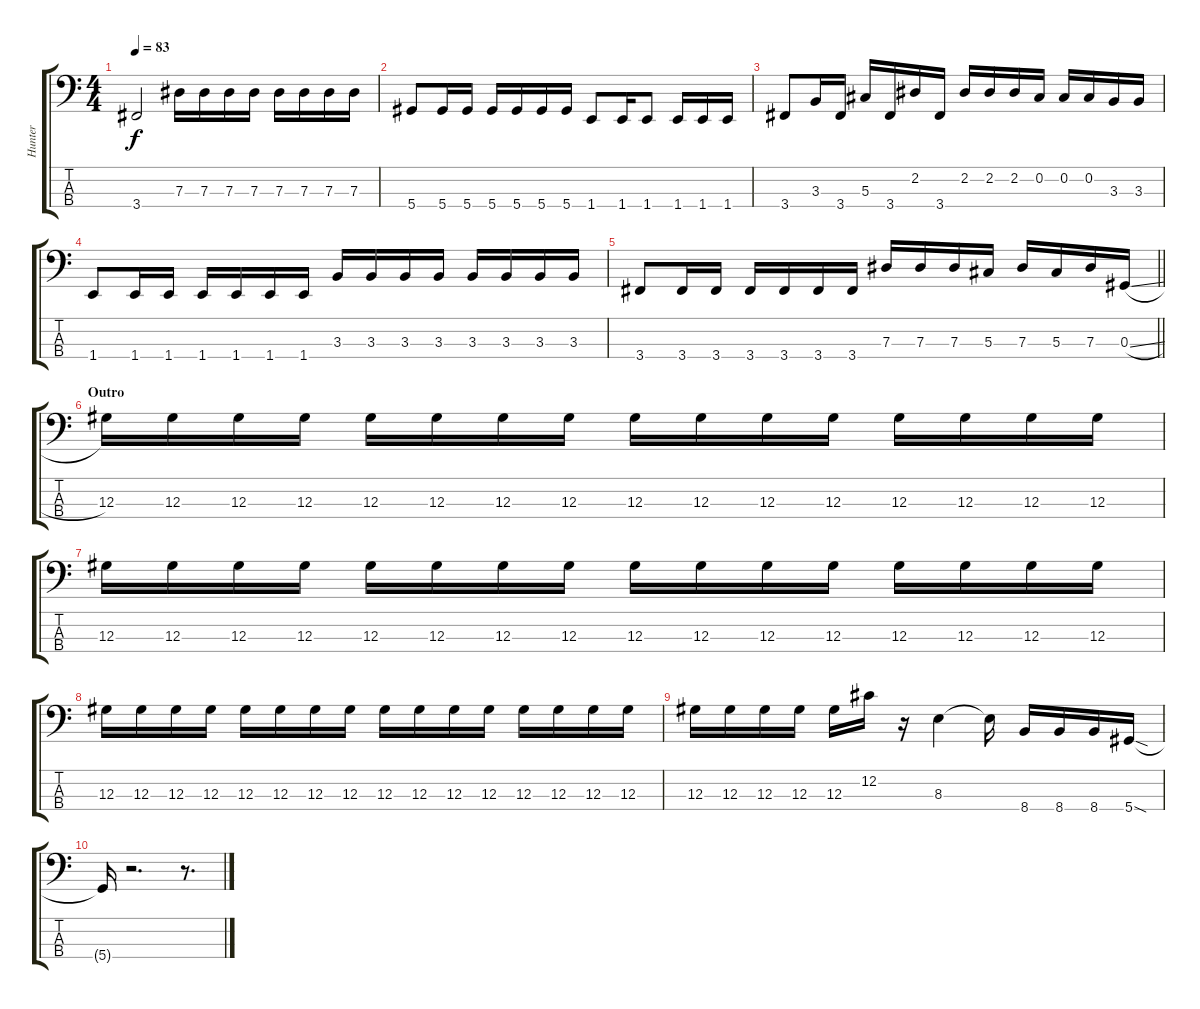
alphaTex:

\track ("Hunter " "Hunter ") {instrument electricbasspick}
\staff {score tabs}
\tuning (Gb2 Db2 Ab1 Eb1) {hide}
\ts (4 4)
\tempo 83
\clef f4
\ks c
3.4.2{dy f} 7.3.16 7.3.16 7.3.16 7.3.16 7.3.16 7.3.16 7.3.16 7.3.16 |
5.4.8 5.4.16 5.4.16 5.4.16 5.4.16 5.4.16 5.4.16 1.4.8 1.4.16 1.4.8 1.4.16 1.4.16 1.4.16 |
3.4.8 3.3.16 3.4.16 5.3.16 3.4.16 2.2.16 3.4.16 2.2.16 2.2.16 2.2.16 0.2.16 0.2.16 0.2.16 3.3.16 3.3.16 |
1.4.8 1.4.16 1.4.16 1.4.16 1.4.16 1.4.16 1.4.16 3.3.16 3.3.16 3.3.16 3.3.16 3.3.16 3.3.16 3.3.16 3.3.16 |
\barLineRight lightlight
3.4.8 3.4.16 3.4.16 3.4.16 3.4.16 3.4.16 3.4.16 7.3.16 7.3.16 7.3.16 5.3.16 7.3.16 5.3.16 7.3.16 0.3{sl}.16 |
\section ("" "Outro")
12.3.16 12.3.16 12.3.16 12.3.16 12.3.16 12.3.16 12.3.16 12.3.16 12.3.16 12.3.16 12.3.16 12.3.16 12.3.16 12.3.16 12.3.16 12.3.16 |
12.3.16 12.3.16 12.3.16 12.3.16 12.3.16 12.3.16 12.3.16 12.3.16 12.3.16 12.3.16 12.3.16 12.3.16 12.3.16 12.3.16 12.3.16 12.3.16 |
12.3.16 12.3.16 12.3.16 12.3.16 12.3.16 12.3.16 12.3.16 12.3.16 12.3.16 12.3.16 12.3.16 12.3.16 12.3.16 12.3.16 12.3.16 12.3.16 |
12.3.16 12.3.16 12.3.16 12.3.16 12.3.16 12.2.16 r.16 8.3.4 8.3{t}.16 8.4.16 8.4.16 8.4.16 5.4{sod}.16 |
5.4{t}.16 r.2{d} r.8{d}
